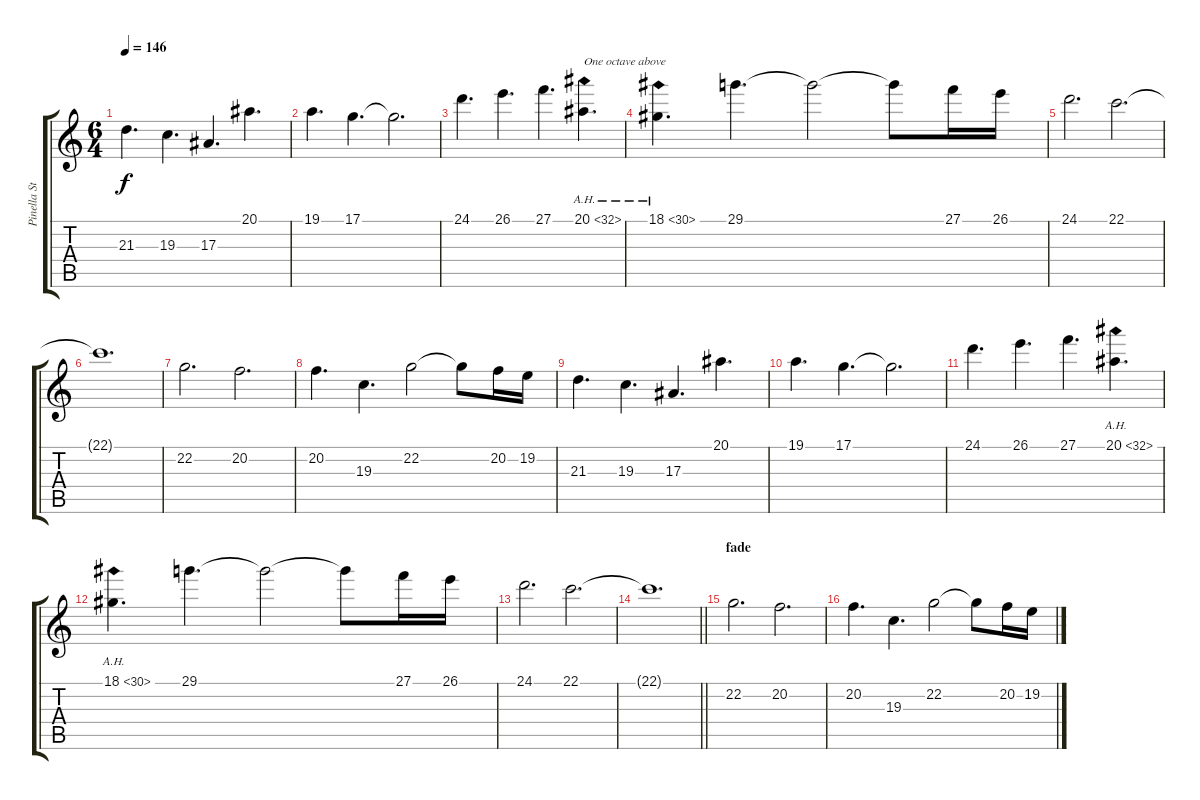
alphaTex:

\track ("Pinella Strings" "Pinella St") {instrument stringensemble1}
\staff {score tabs}
\tuning (D4 A3 F3 C3 G2 D2) {hide}
\ts (6 4)
\tempo 146
\clef g2
\ks c
21.3.4{d dy f} 19.3.4{d} 17.3.4{d} 20.1.4{d} |
19.1.4{d} 17.1.4{d} 17.1{t}.2{d} |
24.1.4{d} 26.1.4{d} 27.1.4{d} 20.1{ah 12}.4{d txt "One octave above"} |
18.1{ah 12}.4{d} 29.1.4{d} 29.1{t}.2 29.1{t}.8 27.1.16 26.1.16 |
24.1.2{d} 22.1.2{d} |
22.1{t}.1{d} |
22.2.2{d} 20.2.2{d} |
20.2.4{d} 19.3.4{d} 22.2.2 22.2{t}.8 20.2.16 19.2.16 |
21.3.4{d} 19.3.4{d} 17.3.4{d} 20.1.4{d} |
19.1.4{d} 17.1.4{d} 17.1{t}.2{d} |
24.1.4{d} 26.1.4{d} 27.1.4{d} 20.1{ah 12}.4{d} |
18.1{ah 12}.4{d} 29.1.4{d} 29.1{t}.2 29.1{t}.8 27.1.16 26.1.16 |
24.1.2{d} 22.1.2{d} |
\barLineRight lightlight
22.1{t}.1{d} |
\section ("" "fade")
22.2.2{d} 20.2.2{d} |
20.2.4{d} 19.3.4{d} 22.2.2 22.2{t}.8 20.2.16 19.2.16
